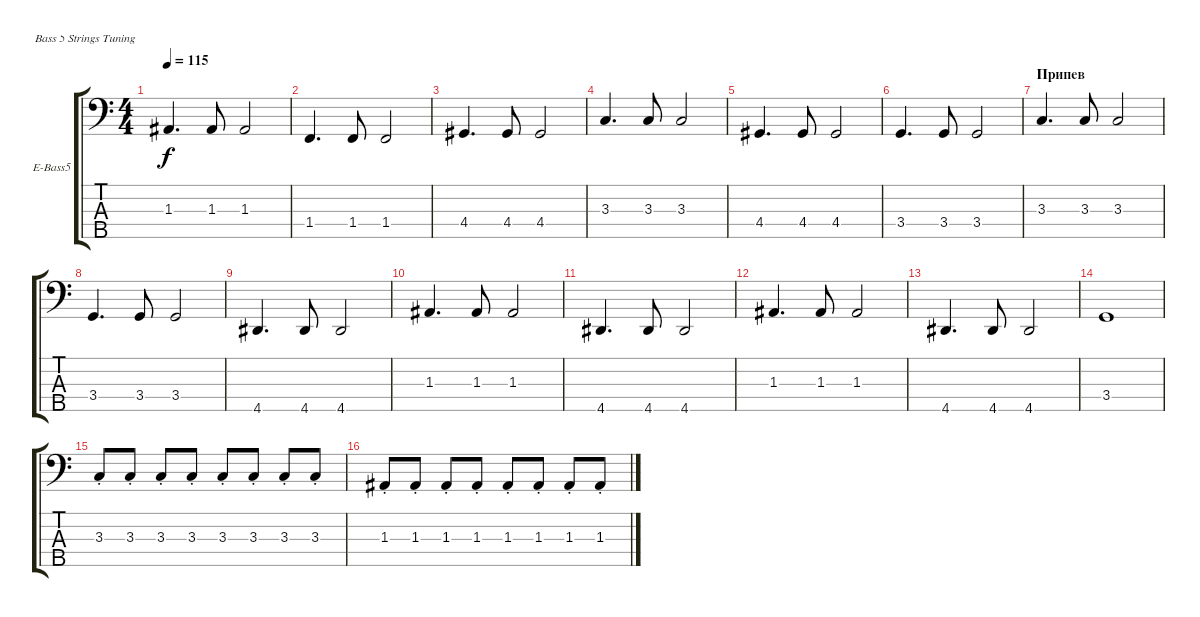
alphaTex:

\defaultSystemsLayout 4
\bracketExtendMode groupsimilarinstruments
\firstSystemTrackNameOrientation horizontal
\otherSystemsTrackNameOrientation horizontal
\track ("Electric Bass" "E-Bass5") {instrument electricbassfinger}
\staff {score tabs}
\tuning (G2 D2 A1 E1 B0)
\ts (4 4)
\tempo 115
\clef f4
\ks c
1.3.4{d dy f} 1.3.8 1.3.2 |
1.4.4{d} 1.4.8 1.4.2 |
4.4.4{d} 4.4.8 4.4.2 |
3.3.4{d} 3.3.8 3.3.2 |
4.4.4{d} 4.4.8 4.4.2 |
3.4.4{d} 3.4.8 3.4.2 |
\section ("" "Припев")
3.3.4{d} 3.3.8 3.3.2 |
3.4.4{d} 3.4.8 3.4.2 |
4.5.4{d} 4.5.8 4.5.2 |
1.3.4{d} 1.3.8 1.3.2 |
4.5.4{d} 4.5.8 4.5.2 |
1.3.4{d} 1.3.8 1.3.2 |
4.5.4{d} 4.5.8 4.5.2 |
3.4.1 |
3.3{st}.8 3.3{st}.8 3.3{st}.8 3.3{st}.8 3.3{st}.8 3.3{st}.8 3.3{st}.8 3.3{st}.8 |
1.3{st}.8 1.3{st}.8 1.3{st}.8 1.3{st}.8 1.3{st}.8 1.3{st}.8 1.3{st}.8 1.3{st}.8
